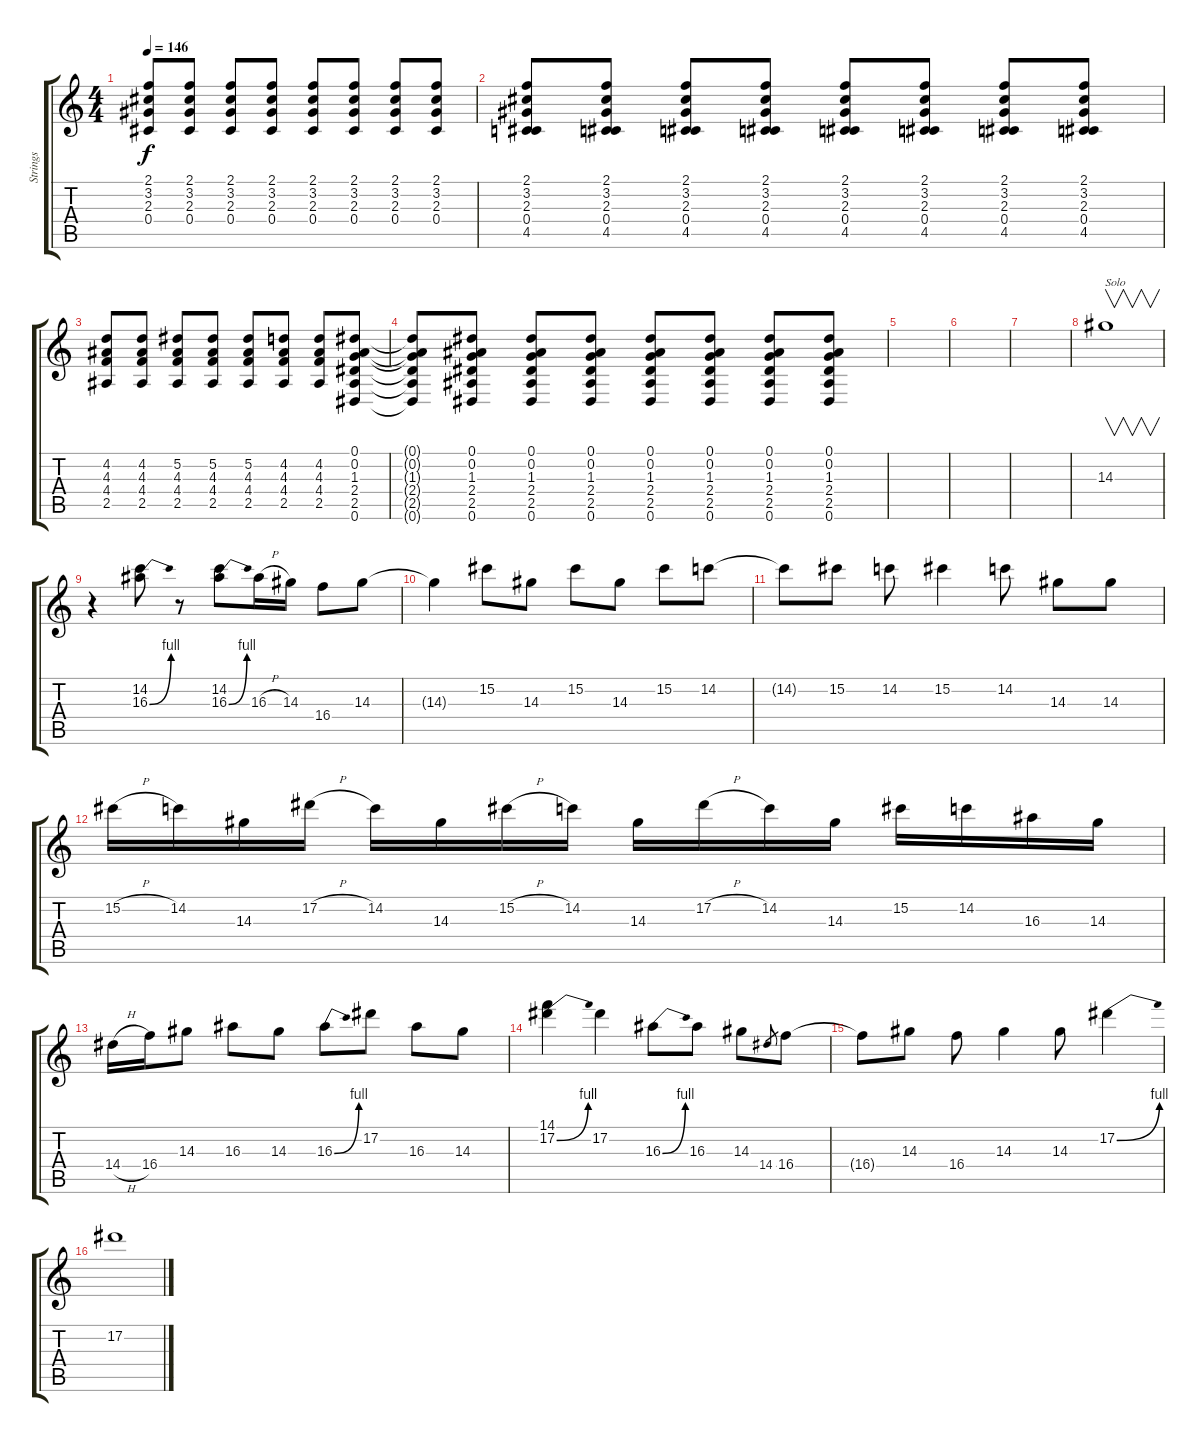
\track ("Strings" "Strings") {instrument overdrivenguitar}
\staff {score tabs}
\tuning (Eb4 Bb3 Gb3 Db3 Ab2 Eb2) {hide}
\ts (4 4)
\tempo 146
\clef g2
\ks c
(2.1 3.2 2.3 0.4).8{dy f} (2.1 3.2 2.3 0.4).8 (2.1 3.2 2.3 0.4).8 (2.1 3.2 2.3 0.4).8 (2.1 3.2 2.3 0.4).8 (2.1 3.2 2.3 0.4).8 (2.1 3.2 2.3 0.4).8 (2.1 3.2 2.3 0.4).8 |
(2.1 3.2 2.3 0.4 4.5).8 (2.1 3.2 2.3 0.4 4.5).8 (2.1 3.2 2.3 0.4 4.5).8 (2.1 3.2 2.3 0.4 4.5).8 (2.1 3.2 2.3 0.4 4.5).8 (2.1 3.2 2.3 0.4 4.5).8 (2.1 3.2 2.3 0.4 4.5).8 (2.1 3.2 2.3 0.4 4.5).8 |
(4.2 4.3 4.4 2.5).8 (4.2 4.3 4.4 2.5).8 (5.2 4.3 4.4 2.5).8 (5.2 4.3 4.4 2.5).8 (5.2 4.3 4.4 2.5).8 (4.2 4.3 4.4 2.5).8 (4.2 4.3 4.4 2.5).8 (0.1 0.2 1.3 2.4 2.5 0.6).8 |
(0.1{t} 0.2{t} 1.3{t} 2.4{t} 2.5{t} 0.6{t}).8 (0.1 0.2 1.3 2.4 2.5 0.6).8 (0.1 0.2 1.3 2.4 2.5 0.6).8 (0.1 0.2 1.3 2.4 2.5 0.6).8 (0.1 0.2 1.3 2.4 2.5 0.6).8 (0.1 0.2 1.3 2.4 2.5 0.6).8 (0.1 0.2 1.3 2.4 2.5 0.6).8 (0.1 0.2 1.3 2.4 2.5 0.6).8 |
|
|
|
14.3.1{v txt "Solo"} |
r.4 (14.2 16.3{be (bend 0 0 60 4)}).8 r.8 (14.2 16.3{be (bend 0 0 60 4)}).8 16.3{h}.16 14.3.16 16.4.8 14.3.8 |
14.3{t}.4 15.2.8 14.3.8 15.2.8 14.3.8 15.2.8 14.2.8 |
14.2{t}.8 15.2.8 14.2.8 15.2.4 14.2.8 14.3.8 14.3.8 |
15.2{h}.16 14.2.16 14.3.16 17.2{h}.16 14.2.16 14.3.16 15.2{h}.16 14.2.16 14.3.16 17.2{h}.16 14.2.16 14.3.16 15.2.16 14.2.16 16.3.16 14.3.16 |
14.4{h}.16 16.4.16 14.3.8 16.3.8 14.3.8 16.3{be (bend 0 0 60 4)}.8 17.2.8 16.3.8 14.3.8 |
(14.1 17.2{be (bend 0 0 60 4)}).4 17.2.4 16.3{be (bend 0 0 60 4)}.8 16.3.8 14.3.8 14.4.8{gr} 16.4.8 |
16.4{t}.8 14.3.8 16.4.8 14.3.4 14.3.8 17.2{be (bend 0 0 60 4)}.4 |
17.2.1
